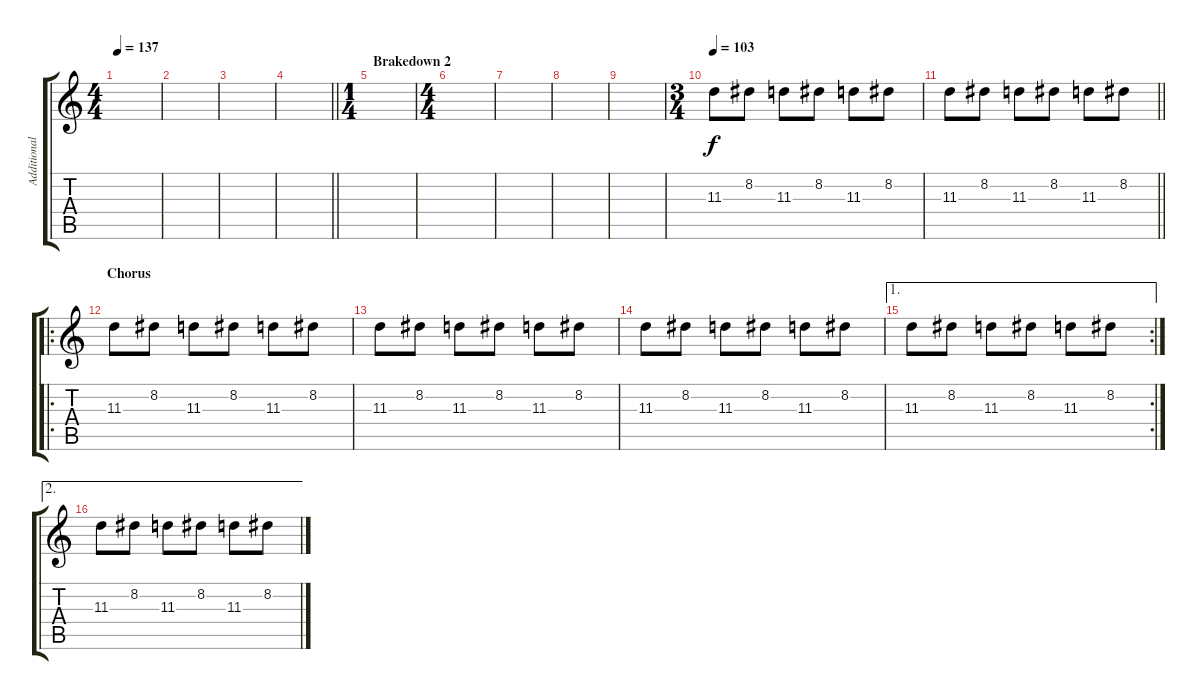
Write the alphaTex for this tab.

\track ("Additional Lead" "Additional") {instrument distortionguitar}
\staff {score tabs}
\tuning (C4 G3 Eb3 Bb2 F2 C2) {hide}
\ts (4 4)
\tempo 137
\clef g2
\ks c
|
|
|
\barLineRight lightlight
|
\ts (1 4)
\section ("" "Brakedown 2")
|
\ts (4 4)
|
|
|
|
\ts (3 4)
\tempo 103
11.3.8{volume 12} 8.2.8 11.3.8 8.2.8 11.3.8 8.2.8 |
\barLineRight lightlight
11.3.8 8.2.8 11.3.8 8.2.8 11.3.8 8.2.8 |
\ro
\section ("" "Chorus")
11.3.8{volume 12} 8.2.8 11.3.8 8.2.8 11.3.8 8.2.8 |
11.3.8 8.2.8 11.3.8 8.2.8 11.3.8 8.2.8 |
11.3.8 8.2.8 11.3.8 8.2.8 11.3.8 8.2.8 |
\ae 1
\rc 2
11.3.8 8.2.8 11.3.8 8.2.8 11.3.8 8.2.8 |
\ae 2
11.3.8 8.2.8 11.3.8 8.2.8 11.3.8 8.2.8
